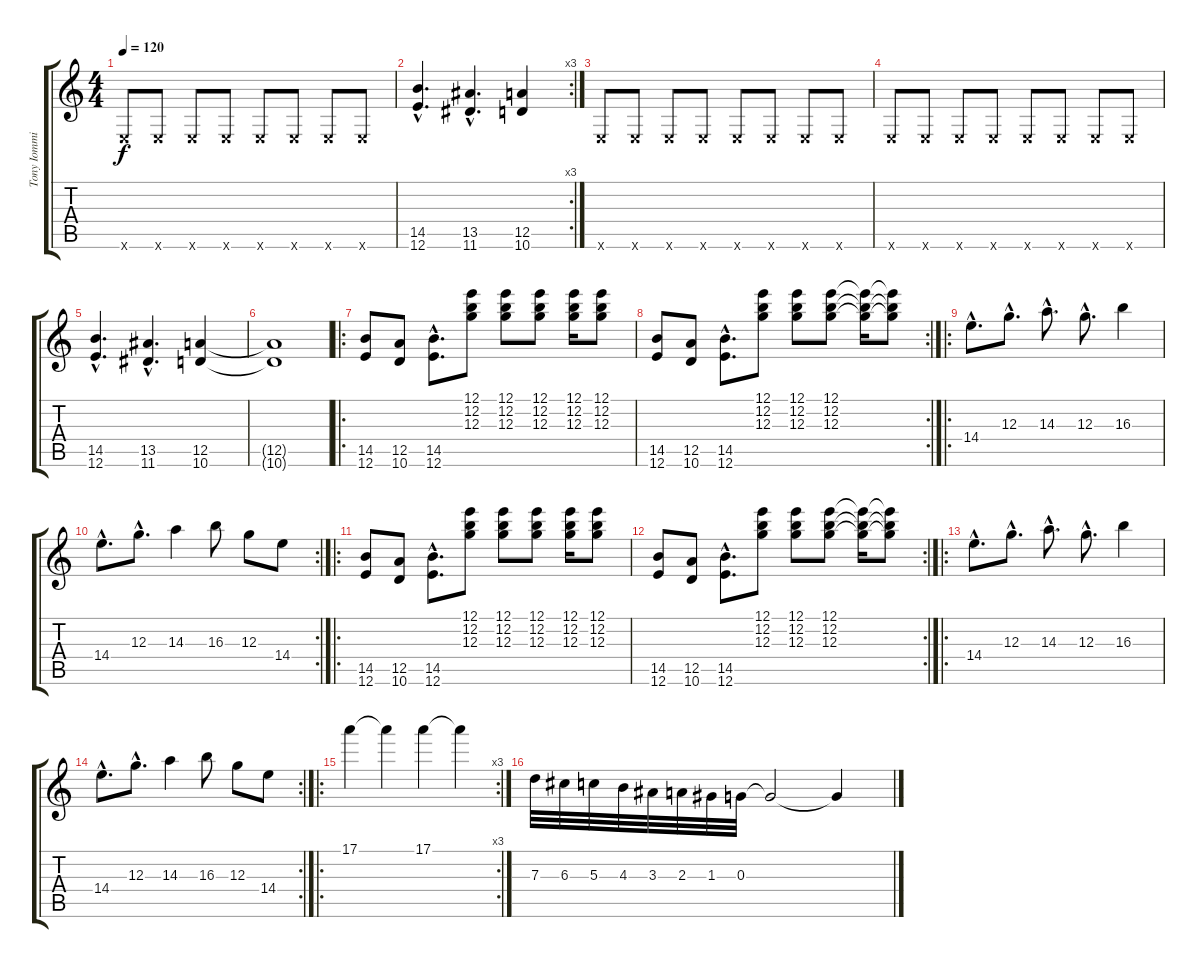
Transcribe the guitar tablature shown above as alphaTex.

\track ("Tony Iommi" "Tony Iommi") {instrument distortionguitar}
\staff {score tabs}
\tuning (E4 B3 G3 D3 A2 E2) {hide}
\ts (4 4)
\tempo 120
\clef g2
\ks c
0.6{x}.8{dy f} 0.6{x}.8 0.6{x}.8 0.6{x}.8 0.6{x}.8 0.6{x}.8 0.6{x}.8 0.6{x}.8 |
\rc 3
(14.5{hac} 12.6{hac}).4{d} (13.5{hac} 11.6{hac}).4{d} (12.5 10.6).4 |
0.6{x}.8 0.6{x}.8 0.6{x}.8 0.6{x}.8 0.6{x}.8 0.6{x}.8 0.6{x}.8 0.6{x}.8 |
0.6{x}.8 0.6{x}.8 0.6{x}.8 0.6{x}.8 0.6{x}.8 0.6{x}.8 0.6{x}.8 0.6{x}.8 |
(14.5{hac} 12.6{hac}).4{d} (13.5{hac} 11.6{hac}).4{d} (12.5 10.6).4 |
(12.5{t} 10.6{t}).1 |
\ro
(14.5 12.6).8 (12.5 10.6).8 (14.5{hac} 12.6{hac}).8{d} (12.1 12.2 12.3).8 (12.1 12.2 12.3).8 (12.1 12.2 12.3).8 (12.1 12.2 12.3).16 (12.1 12.2 12.3).8 |
\rc 2
(14.5 12.6).8 (12.5 10.6).8 (14.5{hac} 12.6{hac}).8{d} (12.1 12.2 12.3).8 (12.1 12.2 12.3).8 (12.1 12.2 12.3).8 (12.1{t} 12.2{t} 12.3{t}).16 (12.1{t} 12.2{t} 12.3{t}).8 |
\ro
14.4{hac}.8{d} 12.3{hac}.8{d} 14.3{hac}.8{d} 12.3{hac}.8{d} 16.3.4 |
\rc 2
14.4{hac}.8{d} 12.3{hac}.8{d} 14.3.4 16.3.8 12.3.8 14.4.8 |
\ro
(14.5 12.6).8 (12.5 10.6).8 (14.5{hac} 12.6{hac}).8{d} (12.1 12.2 12.3).8 (12.1 12.2 12.3).8 (12.1 12.2 12.3).8 (12.1 12.2 12.3).16 (12.1 12.2 12.3).8 |
\rc 2
(14.5 12.6).8 (12.5 10.6).8 (14.5{hac} 12.6{hac}).8{d} (12.1 12.2 12.3).8 (12.1 12.2 12.3).8 (12.1 12.2 12.3).8 (12.1{t} 12.2{t} 12.3{t}).16 (12.1{t} 12.2{t} 12.3{t}).8 |
\ro
14.4{hac}.8{d} 12.3{hac}.8{d} 14.3{hac}.8{d} 12.3{hac}.8{d} 16.3.4 |
\rc 2
14.4{hac}.8{d} 12.3{hac}.8{d} 14.3.4 16.3.8 12.3.8 14.4.8 |
\ro
\rc 3
17.1.4 17.1{t}.4 17.1.4 17.1{t}.4 |
7.3.32 6.3.32 5.3.32 4.3.32 3.3.32 2.3.32 1.3.32 0.3.32 0.3{t}.2 0.3{t}.4
